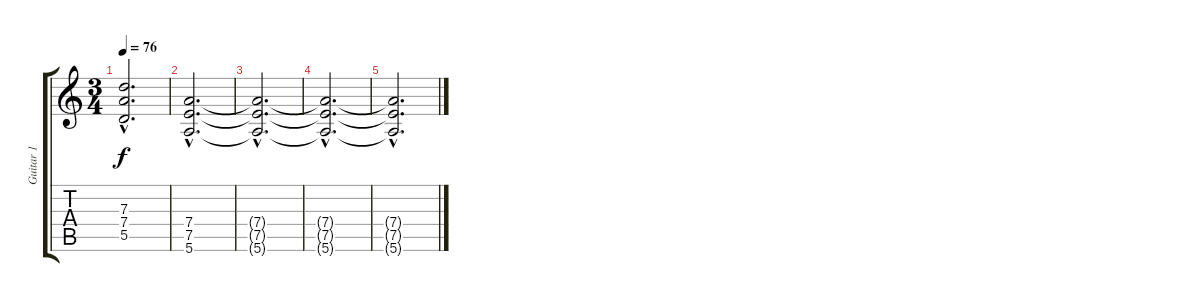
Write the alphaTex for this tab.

\track ("Guitar 1" "Guitar 1") {instrument electricguitarclean}
\staff {score tabs}
\tuning (E4 B3 G3 D3 A2 E2) {hide}
\ts (3 4)
\tempo 76
\clef g2
\ks c
(7.3{hac} 7.4{hac} 5.5{hac}).2{d dy f} |
(7.4{hac} 7.5{hac} 5.6{hac}).2{d} |
(7.4{hac t} 7.5{hac t} 5.6{hac t}).2{d} |
(7.4{hac t} 7.5{hac t} 5.6{hac t}).2{d} |
(7.4{hac t} 7.5{hac t} 5.6{hac t}).2{d}
